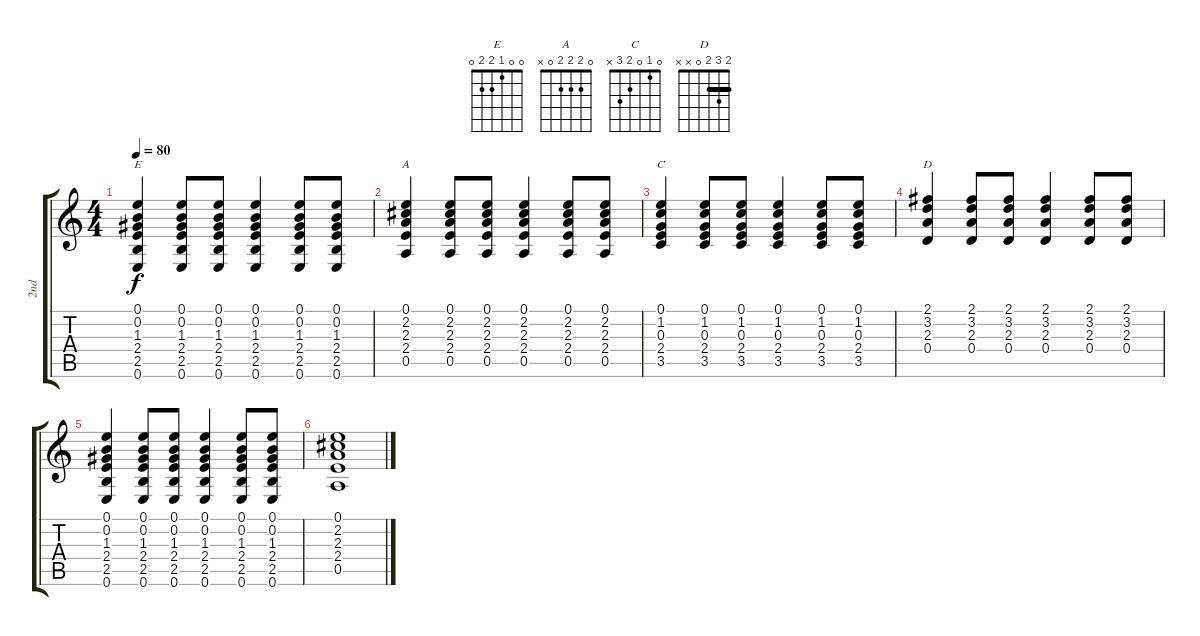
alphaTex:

\track ("2nd" "2nd") {instrument acousticguitarnylon}
\staff {score tabs}
\tuning (E4 B3 G3 D3 A2 E2) {hide}
\chord ("E" 0 0 1 2 2 0)
\chord ("A" 0 2 2 2 0 x)
\chord ("C" 0 1 0 2 3 x)
\chord ("D" 2 3 2 0 x x) {barre 2}
\ts (4 4)
\tempo 80
\clef g2
\ks c
(0.1 0.2 1.3 2.4 2.5 0.6).4{ch "E" dy f} (0.1 0.2 1.3 2.4 2.5 0.6).8 (0.1 0.2 1.3 2.4 2.5 0.6).8 (0.1 0.2 1.3 2.4 2.5 0.6).4 (0.1 0.2 1.3 2.4 2.5 0.6).8 (0.1 0.2 1.3 2.4 2.5 0.6).8 |
(0.1 2.2 2.3 2.4 0.5).4{ch "A"} (0.1 2.2 2.3 2.4 0.5).8 (0.1 2.2 2.3 2.4 0.5).8 (0.1 2.2 2.3 2.4 0.5).4 (0.1 2.2 2.3 2.4 0.5).8 (0.1 2.2 2.3 2.4 0.5).8 |
(0.1 1.2 0.3 2.4 3.5).4{ch "C"} (0.1 1.2 0.3 2.4 3.5).8 (0.1 1.2 0.3 2.4 3.5).8 (0.1 1.2 0.3 2.4 3.5).4 (0.1 1.2 0.3 2.4 3.5).8 (0.1 1.2 0.3 2.4 3.5).8 |
(2.1 3.2 2.3 0.4).4{ch "D"} (2.1 3.2 2.3 0.4).8 (2.1 3.2 2.3 0.4).8 (2.1 3.2 2.3 0.4).4 (2.1 3.2 2.3 0.4).8 (2.1 3.2 2.3 0.4).8 |
(0.1 0.2 1.3 2.4 2.5 0.6).4 (0.1 0.2 1.3 2.4 2.5 0.6).8 (0.1 0.2 1.3 2.4 2.5 0.6).8 (0.1 0.2 1.3 2.4 2.5 0.6).4 (0.1 0.2 1.3 2.4 2.5 0.6).8 (0.1 0.2 1.3 2.4 2.5 0.6).8 |
(0.1 2.2 2.3 2.4 0.5).1
